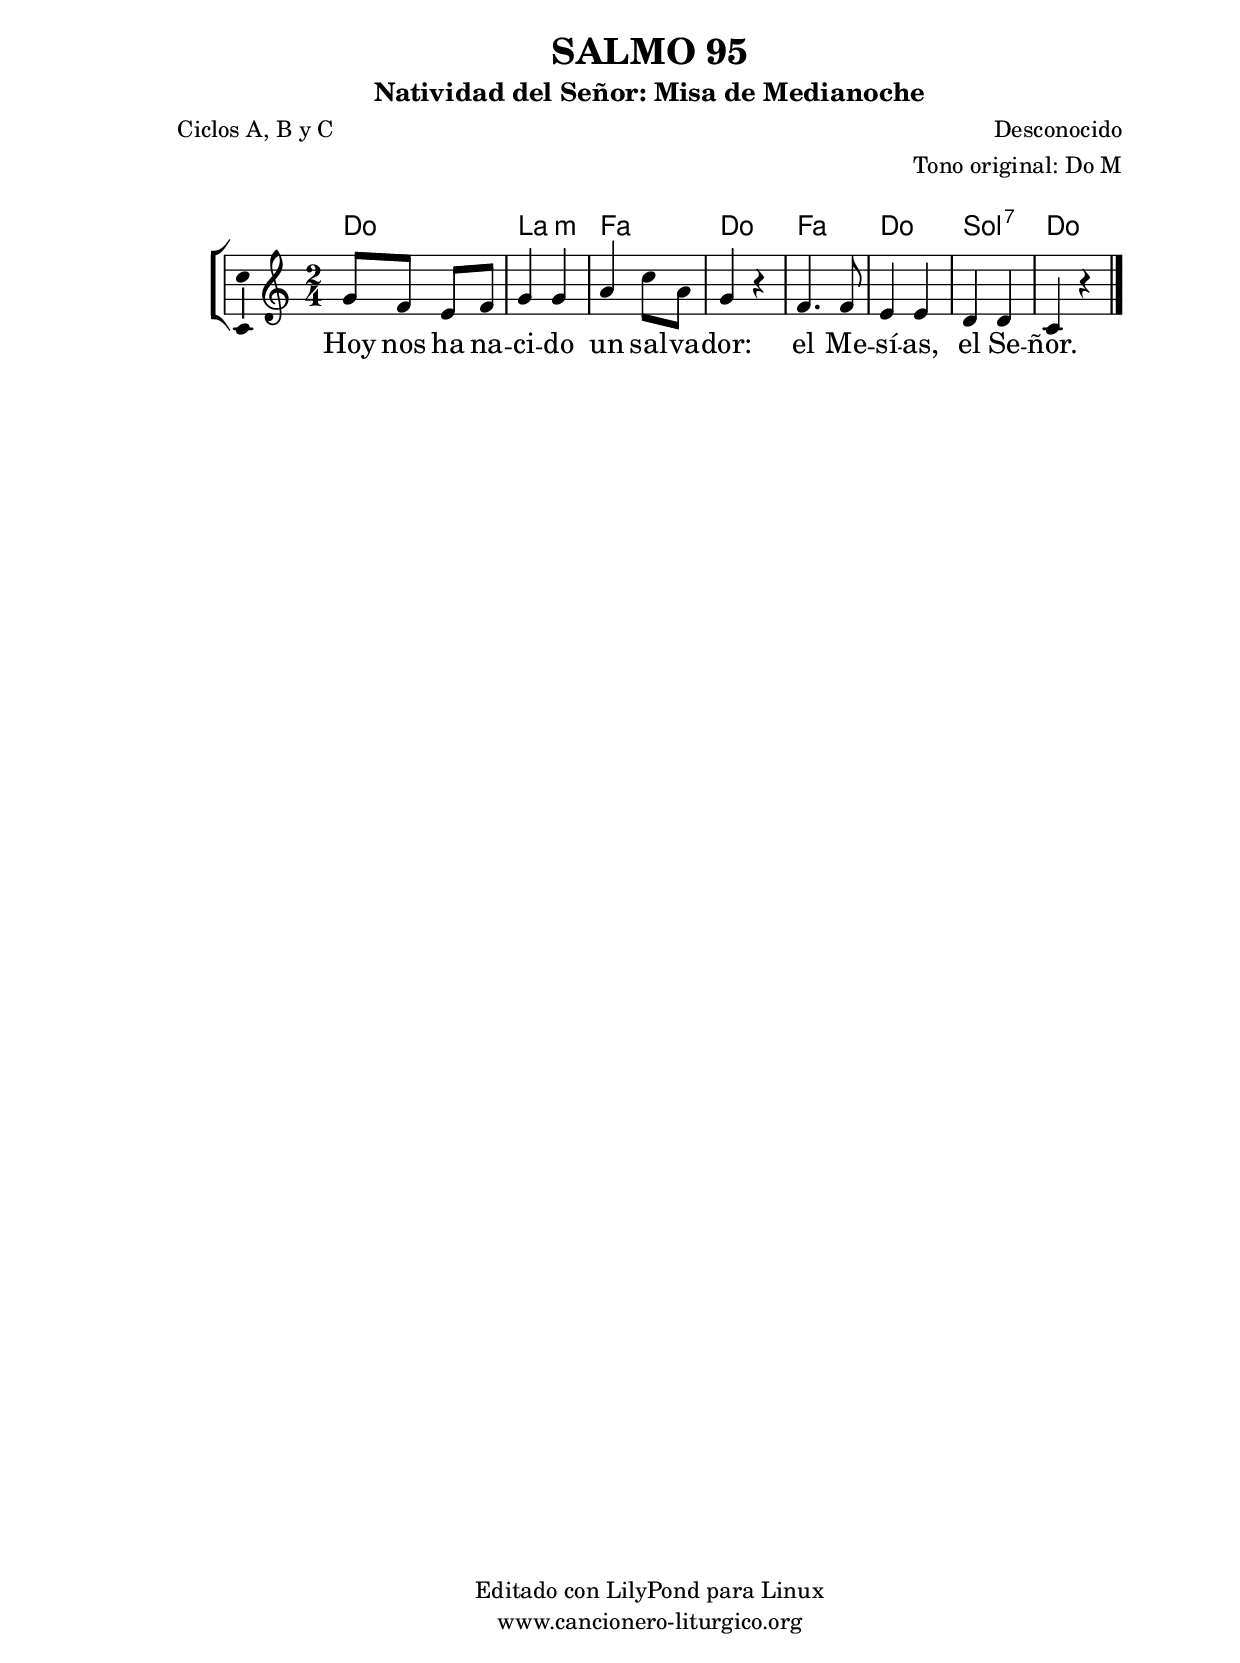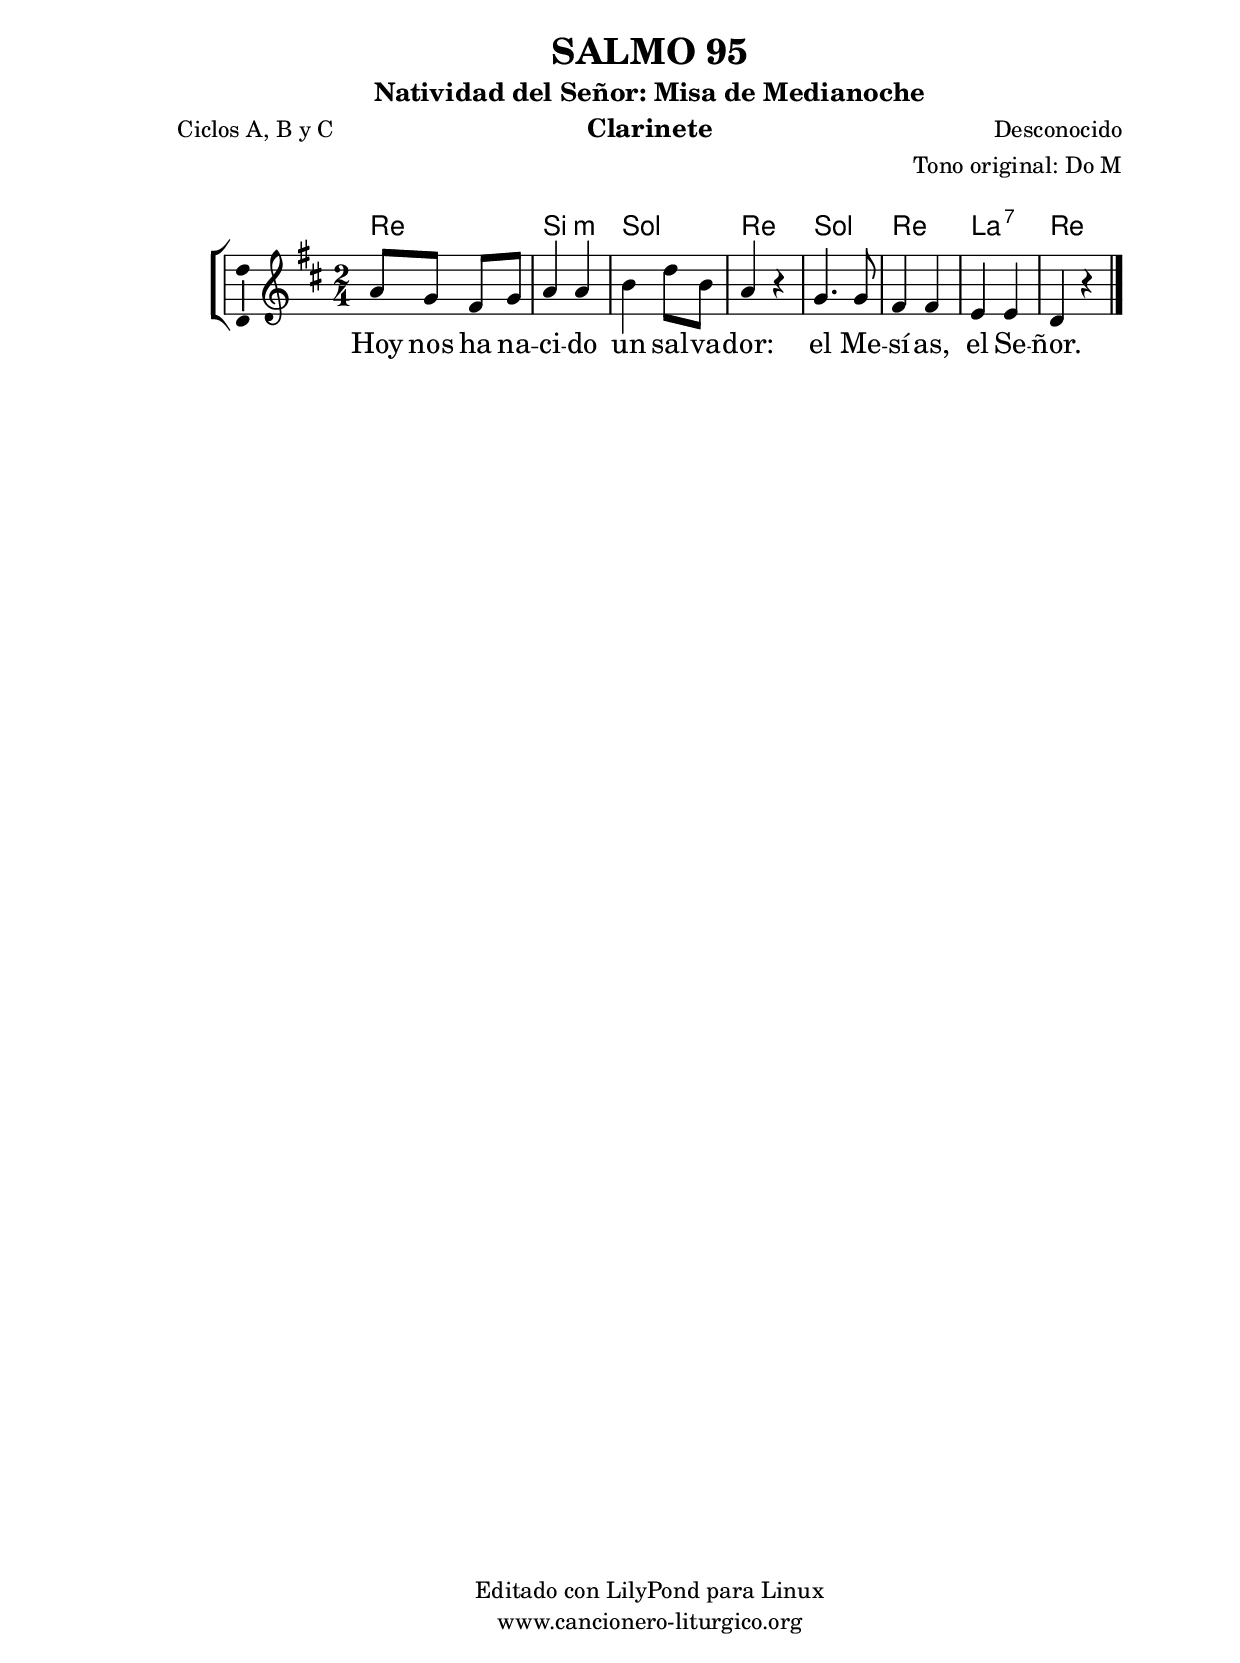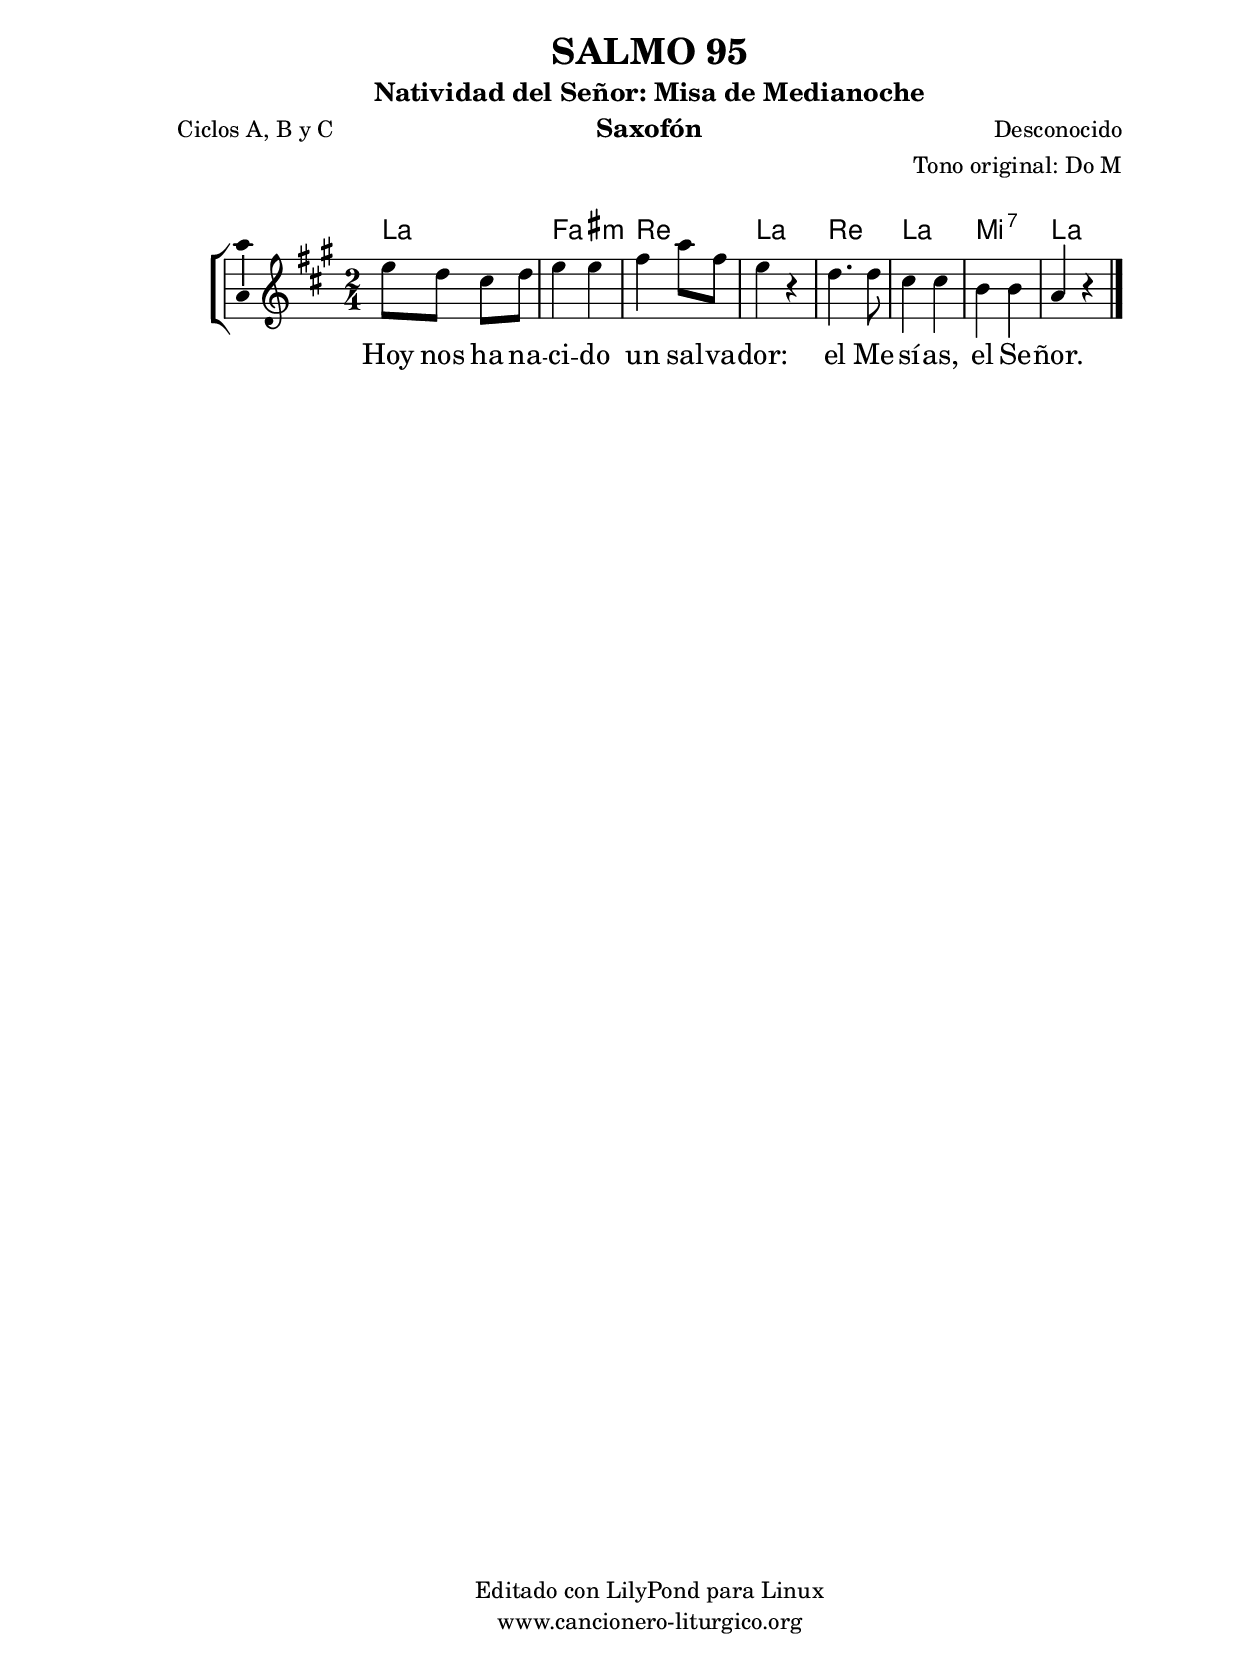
%
%para convertir .midi en .wav:
%timidity filename.midi -Ow -o finename.wav
%
%
%Para convertir de .wav a .mp3:
%lame -h -m j filename.wav
%
%
%para escuchar el midi:
%timidity nombrefichero.midi
%


%versión de lilypond para la que se ha escrito esta partitura:
\version "2.16.0"

	%Tamaño papel
	#(set-default-paper-size "a4")
	%Tamaño partitura
	#(set-global-staff-size 20)
	%No responde al pulsar sobre una nota
	#(ly:set-option 'point-and-click #f)

%parámetros del encabezamiento:
\header {
	title = "SALMO 95"
	subtitle = "Natividad del Señor: Misa de Medianoche"
	composer = "Desconocido"
	poet = "Ciclos A, B y C"
	meter = ""
	arranger = "Tono original: Do M"
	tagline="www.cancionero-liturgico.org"
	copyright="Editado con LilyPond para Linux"
	tiempo = "Navidad"
	usos = "Salmo"
	letra = "Hoy nos ha nacido un salvador: el Mesías, el Señor."
	}

%parámetros asociados al papel:
\paper  {
	oddHeaderMarkup = \markup {\fill-line { \on-the-fly #not-first-page \fromproperty #'header:title \on-the-fly #not-first-page \fromproperty #'header:composer }}
	evenHeaderMarkup = \markup {\fill-line { \fromproperty #'header:composer \fromproperty #'header:title }}
	#(set-paper-size "a4")
	print-page-number = ##f
	first-page-number = 1
	print-first-page-number = ##f
%	head-separation = 3.0 \cm
	top-margin = 2.0 \cm
	bottom-margin = 0.5\cm
%%%	bottom-margin = -1.0\cm
	left-margin = 3.0 \cm
	line-width = 16.0 \cm 
	indent = 8\mm
	interscoreline = 2.\mm
	between-system-space = 15\mm
%	para que las partituras no llenen la hoja:
	ragged-bottom = ##t
%	idem para la última hoja:
	ragged-last-bottom = ##f
%	para que las partituras llenen el ancho del papel:
	ragged-last = ##f
	after-title-space = 2.5 \cm
%page-count=1
%system-count=8

	%Flexible Vertical Spacing
%	markup-markup-spacing =
%	#'((basic-distance . 15) (minimum-distance . 15) (padding . 3))
	markup-system-spacing =
	#'((basic-distance . 15) (minimum-distance . 15) (padding . 3))
	system-system-spacing =
	#'((basic-distance . 15) (minimum-distance . 15) (padding . 3))
	score-system-spacing =
	#'((basic-distance . 15) (minimum-distance . 15) (padding . 5))
%	top-system-spacing = % header
%	#'((basic-distance . 8) (minimum-distance . 0) (padding . 3))
%	top-markup-spacing =
%	#'((basic-distance . 20) (minimum-distance . 20) (padding . 3))
	last-bottom-spacing = % footer
	#'((basic-distance . 5) (minimum-distance . 5) (padding . 3))
%	score-markup-spacing =
%	#'((basic-distance . 16) (minimum-distance . 13) (padding . 3))

	}


%parámetros que afectan a toda la partitura:
global =  {
	%clave de sol (G):
	\clef G
	%armadura:
%	\transpose d ees
	\key c \major
	\tempo 4=100
	\set Score.tempoHideNote = ##t
	}


acordes = {
	\italianChords
	\chordmode {
%	\transpose d ees
{

c2 a:m f c f c g:7 c

	}
	}
}

melodia = 
%	\transpose d ees
{
	\relative c''{

\time 2/4
g8 f e f
g4 g
a4 c8 a
g4 r4
f4. f8
e4 e
d4 d
c4 r4

	\bar "|."
	}
	}


texto = \lyricmode {
Hoy nos ha na -- ci -- do un sal -- va -- dor:
el Me -- sí -- as, el Se -- ñor.
	}


acordesStaff = \context ChordNames = acordesStaff <<
	\set chordChanges = ##t
	\acordes
	>>


vozStaff = \context Voice = vozStaff
\with {\consists "Ambitus_engraver"}
<<
%	\set Staff.instrumentName = ""
%	\set Staff.shortInstrumentName = ""
%	\set Staff.midiInstrument = #"clarinet"
%	\set Staff.midiInstrument = #"cello"
%	\set Staff.midiInstrument = #"flute"
	\set Staff.midiInstrument = #"electric guitar (jazz)"
%	\set Staff.midiInstrument = #"english horn"
%	\set Staff.midiInstrument = #"violin"
%	\set Staff.midiInstrument = #"glockenspiel"
	\set Staff.midiMinimumVolume = #0.7
	\set Staff.midiMaximumVolume = #0.9
	\global
	\melodia
	>>


textoStaff = \context Lyrics = textoStaff <<
	\lyricsto vozStaff \texto
	>>

\book {
	\score {
		\context ChoirStaff {
			\override StaffGroup.SystemStartBracket #'collapse-height = #1
			\override Score.SystemStartBar #'collapse-height = #1
			<<
			\acordesStaff
			\vozStaff
			\textoStaff
			>>
			}
		\layout {
	    		\context {
				\Lyrics
				\override LyricText #'font-size = #2
				}
	   		 \context {
				\Score
				%fontSize = #3
				\override StaffSymbol #'staff-space = #(magstep +3)
				%\override Beam #'thickness = #0.55
				%\override SpacingSpanner #'spacing-increment = #1.0
				%\override Slur #'height-limit = #1.5
				}
			}
		}
	\score {
		\unfoldRepeats
		\context ChoirStaff {
			<<
			\acordesStaff
			\vozStaff
			>>
			}
		\midi {
	  		\context {
	  			\Score
				tempoWholesPerMinute = #(ly:make-moment 70 4)
				}
			}
		}
	}

%Partitura para clarinete
#(define output-suffix "C")
\book {
	\header{
		instrument = "Clarinete"
		}
	\score {
		\context ChoirStaff {
			\override StaffGroup.SystemStartBracket #'collapse-height = #1
			\override Score.SystemStartBar #'collapse-height = #1
\transpose c d
			<<
			\acordesStaff
			\vozStaff
			\textoStaff
			>>
			}
		\layout {
	    		\context {
				\Lyrics
				\override LyricText #'font-size = #2
				}
	   		 \context {
				\Score
				%fontSize = #3
				\override StaffSymbol #'staff-space = #(magstep +3)
				%\override Beam #'thickness = #0.55
				%\override SpacingSpanner #'spacing-increment = #1.0
				%\override Slur #'height-limit = #1.5
				}
			}
		}
	}

%Partitura para saxofón
#(define output-suffix "S")
\book {
	\header{
		instrument = "Saxofón"
		}
	\score {
		\context ChoirStaff {
			\override StaffGroup.SystemStartBracket #'collapse-height = #1
			\override Score.SystemStartBar #'collapse-height = #1
\transpose c a
			<<
			\acordesStaff
			\vozStaff
			\textoStaff
			>>
			}
		\layout {
	    		\context {
				\Lyrics
				\override LyricText #'font-size = #2
				}
	   		 \context {
				\Score
				%fontSize = #3
				\override StaffSymbol #'staff-space = #(magstep +3)
				%\override Beam #'thickness = #0.55
				%\override SpacingSpanner #'spacing-increment = #1.0
				%\override Slur #'height-limit = #1.5
				}
			}
		}
	}

